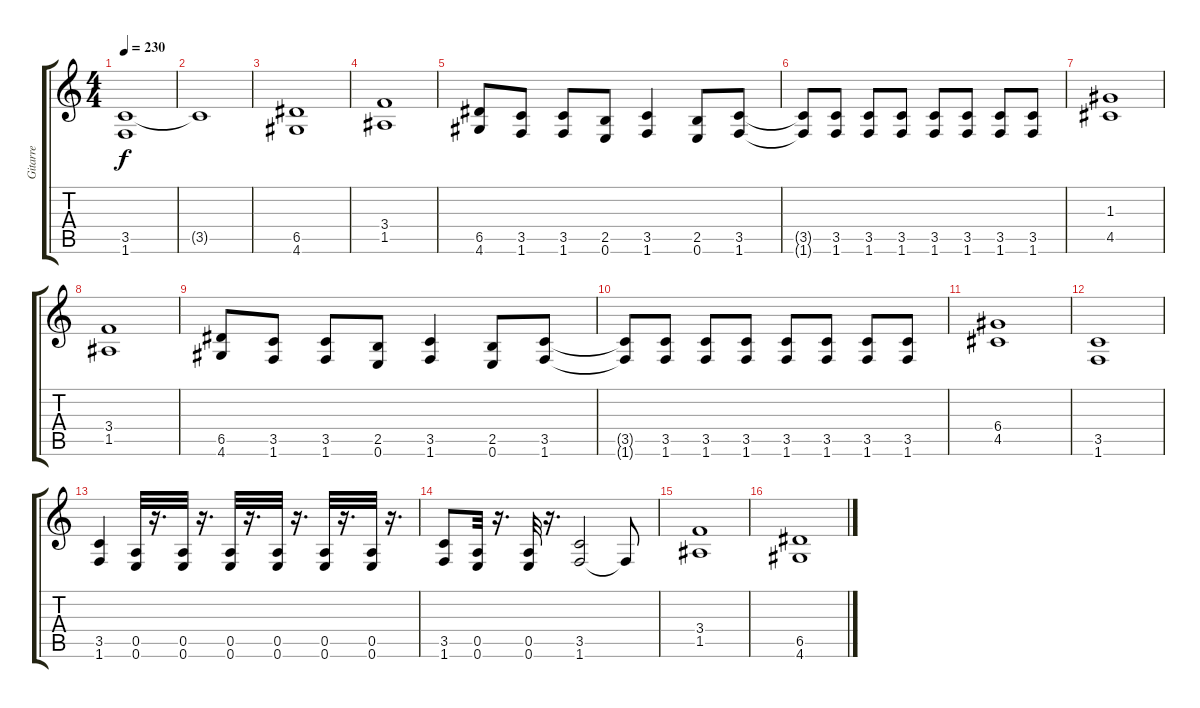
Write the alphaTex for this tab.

\track ("Gitarre" "Gitarre") {instrument distortionguitar}
\staff {score tabs}
\tuning (E4 B3 G3 D3 A2 E2) {hide}
\ts (4 4)
\tempo 230
\clef g2
\ks c
(3.5 1.6).1{dy f} |
3.5{t}.1 |
(6.5 4.6).1 |
(3.4 1.5).1 |
(6.5 4.6).8 (3.5 1.6).8 (3.5 1.6).8 (2.5 0.6).8 (3.5 1.6).4 (2.5 0.6).8 (3.5 1.6).8 |
(3.5{t} 1.6{t}).8 (3.5 1.6).8 (3.5 1.6).8 (3.5 1.6).8 (3.5 1.6).8 (3.5 1.6).8 (3.5 1.6).8 (3.5 1.6).8 |
(1.3 4.5).1 |
(3.4 1.5).1 |
(6.5 4.6).8 (3.5 1.6).8 (3.5 1.6).8 (2.5 0.6).8 (3.5 1.6).4 (2.5 0.6).8 (3.5 1.6).8 |
(3.5{t} 1.6{t}).8 (3.5 1.6).8 (3.5 1.6).8 (3.5 1.6).8 (3.5 1.6).8 (3.5 1.6).8 (3.5 1.6).8 (3.5 1.6).8 |
(6.4 4.5).1 |
(3.5 1.6).1 |
(3.5 1.6).4 (0.5 0.6).32 r.16{d} (0.5 0.6).32 r.16{d} (0.5 0.6).32 r.16{d} (0.5 0.6).32 r.16{d} (0.5 0.6).32 r.16{d} (0.5 0.6).32 r.16{d} |
(3.5 1.6).8 (0.5 0.6).32 r.16{d} (0.5 0.6).32 r.16{d} (3.5 1.6).2 1.6{t}.8 |
(3.4 1.5).1 |
(6.5 4.6).1
